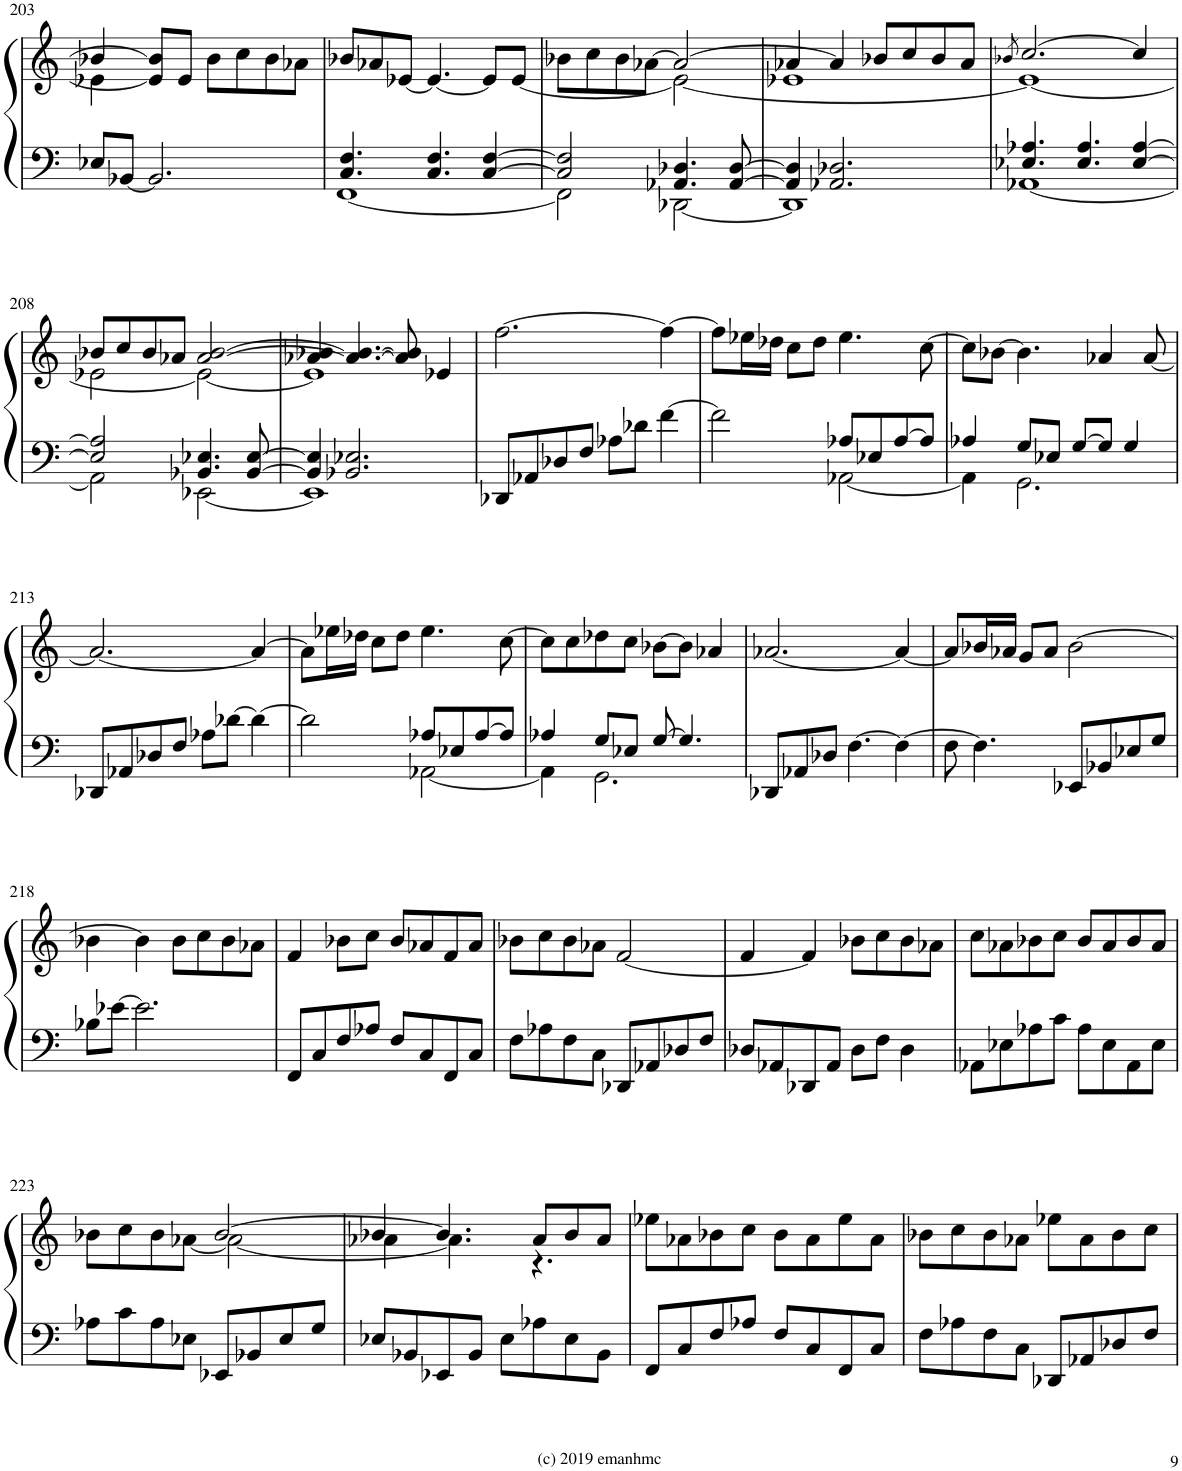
**kern	**kern
*part1	*part1
*staff2	*staff1
*I"Piano	*
*I'Pno.	*
!!LO:PB:g=z
*clefF4	*clefG2
*k[]	*k[]
*M4/4	*M4/4
=203	=203
*	*^
8E-X/L	4b-X/	4e-X\
[8BB-X/J	.	.
2.BB-/]	8e-/] 8b-/]L	2.ryy
.	8e-/J	.
.	8b-\L	.
.	8cc\	.
.	8b-\	.
.	8a-X\J	.
*	*v	*v
=204	=204
*^	*
4.C/ 4.F/	[1FF	8b-X/L
.	.	8a-X/
.	.	[8e-X/J
4.C/ 4.F/	.	4.e-/_
[4C/ [4F/	.	8e-/L]
.	.	[8e-/J
=205	=205	=205
*	*	*^
2C/] 2F/]	2FF\]	8b-X\L	2ryy
.	.	8cc\	.
.	.	8b-\	.
.	.	[8a-X\J	.
4.AA-X/ 4.D-X/	[2DD-X\	2a-/_	2e-\_
[8AA-/ [8D-/	.	.	.
=206	=206	=206	=206
4AA-/] 4D-/]	1DD-]	4a-X/	1e-X
2.AA-X/ 2.D-X/	.	4a-/]	.
.	.	8b-X/L	.
.	.	8cc/	.
.	.	8b-/	.
.	.	8a-/J	.
=207	=207	=207	=207
.	.	8qb-X/	.
4.E-X/ 4.A-X/	[1AA-X	[2.cc/	1e-_
4.E-/ 4.A-/	.	.	.
[4E-/ [4A-/	.	4cc/]	.
!!LO:LB:g=z	!!
=208	=208	=208	=208
2E-/] 2A-/]	2AA-\]	8b-X/L	2e-X\
.	.	8cc/	.
.	.	8b-/	.
.	.	8a-X/J	.
4.BB-X/ 4.E-X/	[2EE-X\	[2a-/ [2b-/	2e-\_
[8BB-/ [8E-/	.	.	.
=209	=209	=209	=209
4BB-/] 4E-/]	1EE-]	4a-X/ 4b-X/	1e-]
2.BB-X/ 2.E-X/	.	4.a-/_ 4.b-/_	.
.	.	8a-/] 8b-/]	.
.	.	4e-X/	.
*v	*v	*	*
*	*v	*v
=210	=210
8DD-X/L	[2.ff\
8AA-X/	.
8D-X/	.
8F/J	.
8A-X\L	.
8d-X\J	.
[4f\	4ff\_
=211	=211
*^	*
2f\]	2ryy	8ff\L]
.	.	16ee-X\L
.	.	16dd-X\JJ
.	.	8cc\L
.	.	8dd-\J
8A-X/L	[2AA-X\	4.ee-\
8E-X/	.	.
[8A-/	.	.
8A-/J]	.	[8cc\
=212	=212	=212
4A-X/	4AA-\]	8cc\L]
.	.	[8b-X\J
8G/L	2.GG\	4.b-\]
8E-X/J	.	.
[8G/L	.	.
8G/J]	.	4a-X/
4G/	.	.
.	.	[8a-/
*v	*v	*
!!LO:LB:g=z
=213	=213
8DD-X/L	2.a-/_
8AA-X/	.
8D-X/	.
8F/J	.
8A-X\L	.
[8d-X\J	.
4d-\_	4a-/_
=214	=214
*^	*
2d-\]	2ryy	8a-\L]
.	.	16ee-X\L
.	.	16dd-X\JJ
.	.	8cc\L
.	.	8dd-\J
8A-X/L	[2AA-X\	4.ee-\
8E-X/	.	.
[8A-/	.	.
8A-/J]	.	[8cc\
=215	=215	=215
4A-X/	4AA-\]	8cc\L]
.	.	8cc\
8G/L	2.GG\	8dd-X\
8E-X/J	.	8cc\J
[8G/	.	[8b-X\L
4.G/]	.	8b-\J]
.	.	4a-X/
*v	*v	*
=216	=216
8DD-X/L	[2.a-X/
8AA-X/	.
8D-X/J	.
[4.F\	.
4F\_	4a-/_
=217	=217
8F\	8a-/L]
4.F\]	16b-X/L
.	16a-X/JJ
.	8g/L
.	8a-/J
8EE-X/L	[2b-\
8BB-X/	.
8E-X/	.
8G/J	.
!!LO:LB:g=z
=218	=218
8B-X\L	4b-X\
[8e-X\J	.
2.e-\]	4b-\]
.	8b-\L
.	8cc\
.	8b-\
.	8a-X\J
=219	=219
8FF/L	4f/
8C/	.
8F/	8b-X\L
8A-X/J	8cc\J
8F/L	8b-/L
8C/	8a-X/
8FF/	8f/
8C/J	8a-/J
=220	=220
8F\L	8b-X\L
8A-X\	8cc\
8F\	8b-\
8C\J	8a-X\J
8DD-X/L	[2f/
8AA-X/	.
8D-X/	.
8F/J	.
=221	=221
8D-X/L	4f/
8AA-X/	.
8DD-X/	4f/]
8AA-/J	.
8D-\L	8b-X\L
8F\J	8cc\
4D-\	8b-\
.	8a-X\J
=222	=222
8AA-X\L	8cc\L
8E-X\	8a-X\
8A-X\	8b-X\
8c\J	8cc\J
8A-\L	8b-/L
8E-\	8a-/
8AA-\	8b-/
8E-\J	8a-/J
!!LO:LB:g=z
=223	=223
*	*^
8A-X\L	8b-X\L	2ryy
8c\	8cc\	.
8A-\	8b-\	.
8E-X\J	[8a-X\J	.
8EE-X/L	[2b-/	2a-\_
8BB-X/	.	.
8E-/	.	.
8G/J	.	.
=224	=224	=224
8E-X/L	4b-X/	4a-X\
8BB-X/	.	.
8EE-X/	4.b-/]	4.a-\]
8BB-/J	.	.
8E-\L	.	.
8A-X\	8a-/L	4.r
8E-\	8b-/	.
8BB-\J	8a-/J	.
*	*v	*v
=225	=225
8FF/L	8ee-X\L
8C/	8a-X\
8F/	8b-X\
8A-X/J	8cc\J
8F/L	8b-\L
8C/	8a-\
8FF/	8ee-\
8C/J	8a-\J
=226	=226
8F\L	8b-X\L
8A-X\	8cc\
8F\	8b-\
8C\J	8a-X\J
8DD-X/L	8ee-X\L
8AA-X/	8a-\
8D-X/	8b-\
8F/J	8cc\J
=	=
*-	*-
